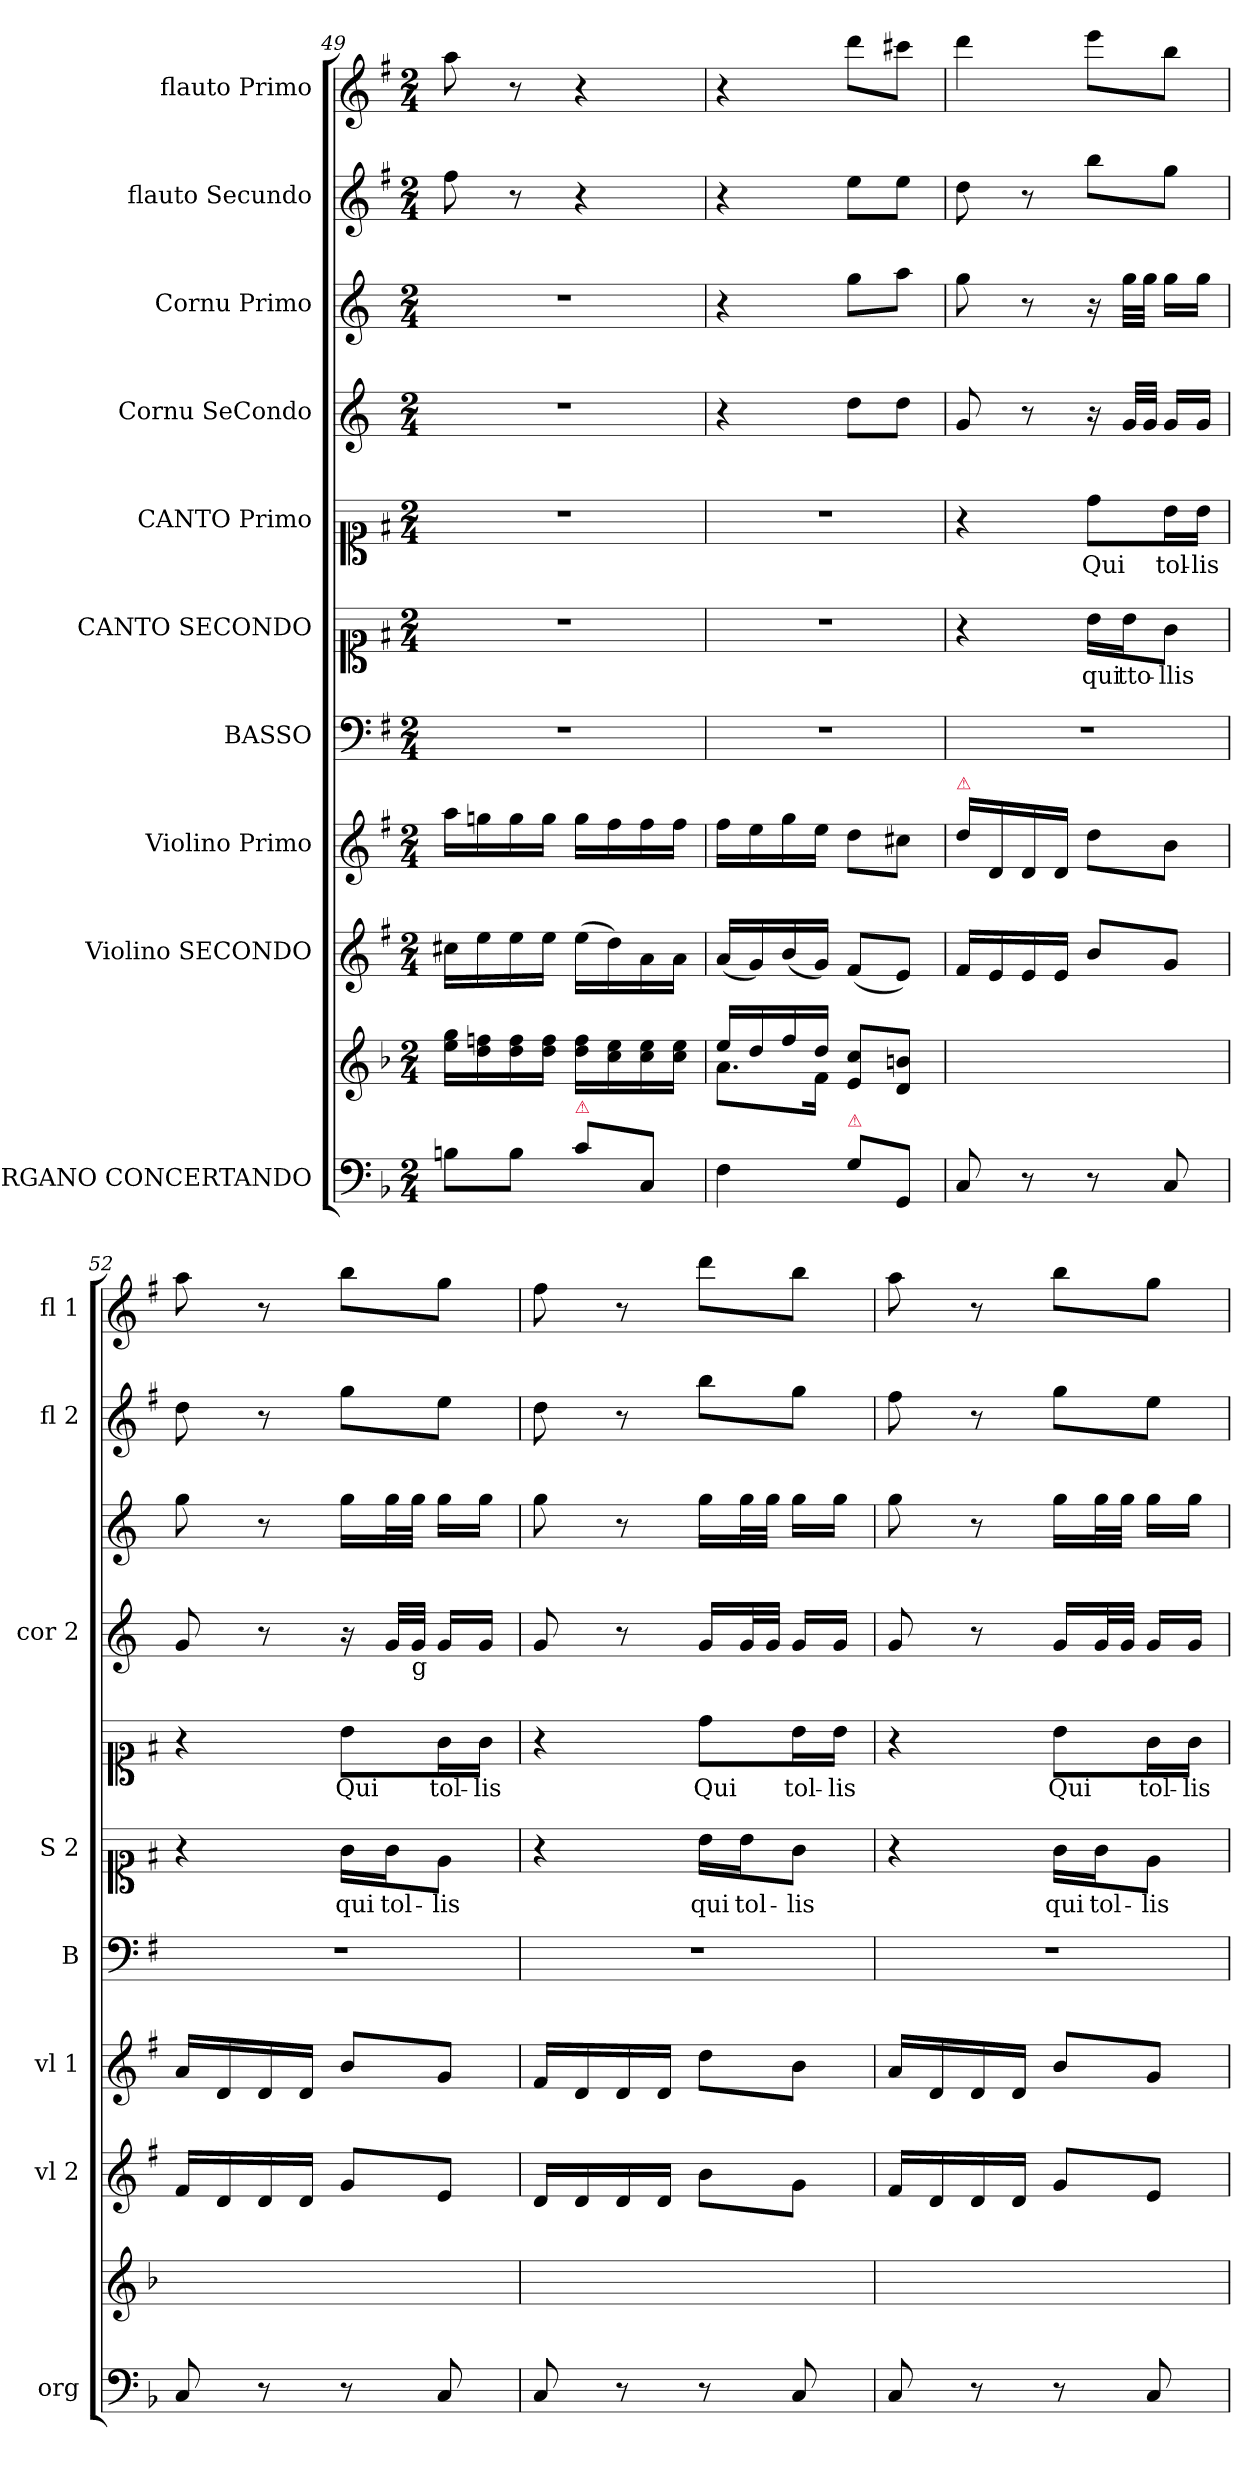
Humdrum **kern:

**kern	**kern	**dynam	**kern	**kern	**kern	**kern	**text	**kern	**text	**kern	**kern	**kern	**kern
*part10	*part10	*part10	*part9	*part8	*part7	*part6	*part6	*part5	*part5	*part4	*part3	*part2	*part1
*staff11	*staff10	*staff10/11	*staff9	*staff8	*staff7	*staff6	*staff6	*staff5	*staff5	*staff4	*staff3	*staff2	*staff1
*I"ORGANO CONCERTANDO	*	*	*I"Violino SECONDO	*I"Violino Primo	*I"BASSO	*I"CANTO SECONDO	*	*I"CANTO Primo	*	*I"Cornu SeCondo	*I"Cornu Primo	*I"flauto Secundo	*I"flauto Primo
*I'org	*	*	*I'vl 2	*I'vl 1	*I'B	*I'S 2	*	*	*	*I'cor 2	*	*I'fl 2	*I'fl 1
*clefF4	*clefG2	*	*clefG2	*clefG2	*clefF4	*clefC1	*	*clefC1	*	*clefG2	*clefG2	*clefG2	*clefG2
*ITrd-1c-2	*ITrd-1c-2	*	*	*	*	*	*	*	*	*ITrd3c5	*ITrd3c5	*	*
*k[f#]	*k[f#]	*	*k[f#]	*k[f#]	*k[f#]	*k[f#]	*	*k[f#]	*	*k[f#]	*k[f#]	*k[f#]	*k[f#]
*G:	*G:	*	*G:	*G:	*G:	*G:	*	*G:	*	*	*	*G:	*G:
*M2/4	*M2/4	*	*M2/4	*M2/4	*M2/4	*M2/4	*	*M2/4	*	*M2/4	*M2/4	*M2/4	*M2/4
=49	=49	=49	=49	=49	=49	=49	=49	=49	=49	=49	=49	=49	=49
8c#X\L	16ff#\ 16aa\LL	.	16cc#X\LL	16aa\LL	2r	2r	.	2r	.	2r	2r	8ff#\	8aa\
.	16ee\ 16ggn\	.	16ee\	16ggn\	.	.	.	.	.	.	.	.	.
8c#\J	16ee\ 16gg\	.	16ee\	16gg\	.	.	.	.	.	.	.	8r	8r
.	16ee\ 16gg\JJ	.	16ee\JJ	16gg\JJ	.	.	.	.	.	.	.	.	.
!LO:TX:a:color=crimson:t=⚠	!	!	!	!	!	!	!	!	!	!	!	!	!
8d\L	16ee\ 16gg\LL	.	(16ee\LL	16gg\LL	.	.	.	.	.	.	.	4r	4r
.	16dd\ 16ff#\	.	16dd\)	16ff#\	.	.	.	.	.	.	.	.	.
8D/J	16dd\ 16ff#\	.	16a\	16ff#\	.	.	.	.	.	.	.	.	.
.	16dd\ 16ff#\JJ	.	16a\JJ	16ff#\JJ	.	.	.	.	.	.	.	.	.
=50	=50	=50	=50	=50	=50	=50	=50	=50	=50	=50	=50	=50	=50
*	*^	*	*	*	*	*	*	*	*	*	*	*	*
4G\	16ff#/LL	8.b\L	.	(16a/LL	16ff#\LL	2r	2r	.	2r	.	4r	4r	4r	4r
.	16ee/	.	.	16g/)	16ee\	.	.	.	.	.	.	.	.	.
.	16gg/	.	.	(16b/	16gg\	.	.	.	.	.	.	.	.	.
.	16ee/JJ	16g\Jk	.	16g/JJ)	16ee\JJ	.	.	.	.	.	.	.	.	.
!LO:TX:a:color=crimson:t=⚠	!	!	!	!	!	!	!	!	!	!	!	!	!	!
8A\L	8f#/ 8dd/L	4f#\yy	.	(8f#/L	8dd\L	.	.	.	.	.	8a\L	8dd\L	8ee\L	8ddd\L
8AA/J	8e/ 8cc#X/J	.	.	8e/J)	8cc#X\J	.	.	.	.	.	8a\J	8ee\J	8ee\J	8ccc#X\J
*	*v	*v	*	*	*	*	*	*	*	*	*	*	*	*
=51	=51	=51	=51	=51	=51	=51	=51	=51	=51	=51	=51	=51	=51
!	!	!	!	!LO:TX:a:color=crimson:t=⚠	!	!	!	!	!	!	!	!	!
!	!	!LO:DY:a	!	!	!	!	!	!	!	!	!	!	!
8D/	2ryy	Piano	16f#/LL	16dd\LL	2r	4r	.	4r	.	8d/	8dd\	8dd\	4ddd\
.	.	.	16e/	16d/	.	.	.	.	.	.	.	.	.
8r	.	.	16e/	16d/	.	.	.	.	.	8r	8r	8r	.
.	.	.	16e/JJ	16d/JJ	.	.	.	.	.	.	.	.	.
8r	.	.	8b/L	8dd\L	.	16b\LL	qui	8dd\L	Qui	16r	16r	8bb\L	8eee\L
.	.	.	.	.	.	16b\J	tto-	.	.	32d/LLL	32dd\LLL	.	.
.	.	.	.	.	.	.	.	.	.	32d/JJJ	32dd\JJJ	.	.
8D/	.	.	8g/J	8b\J	.	8g\J	-llis	16b\L	tol-	16d/LL	16dd\LL	8gg\J	8bb\J
.	.	.	.	.	.	.	.	16b\JJ	-lis	16d/JJ	16dd\JJ	.	.
=52	=52	=52	=52	=52	=52	=52	=52	=52	=52	=52	=52	=52	=52
8D/	2ryy	.	16f#/LL	16a/LL	2r	4r	.	4r	.	8d/	8dd\	8dd\	8aa\
.	.	.	16d/	16d/	.	.	.	.	.	.	.	.	.
8r	.	.	16d/	16d/	.	.	.	.	.	8r	8r	8r	8r
.	.	.	16d/JJ	16d/JJ	.	.	.	.	.	.	.	.	.
8r	.	.	8g/L	8b/L	.	16g\LL	qui	8b\L	Qui	16r	16dd\LL	8gg\L	8bb\L
.	.	.	.	.	.	16g\J	tol-	.	.	32d/LLL	32dd\L	.	.
!	!	!	!	!	!	!	!	!	!	!LO:TX:b:t=g	!	!	!
.	.	.	.	.	.	.	.	.	.	32d/JJJ	32dd\JJJ	.	.
8D/	.	.	8e/J	8g/J	.	8e\J	-lis	16g\L	tol-	16d/LL	16dd\LL	8ee\J	8gg\J
.	.	.	.	.	.	.	.	16g\JJ	-lis	16d/JJ	16dd\JJ	.	.
=53	=53	=53	=53	=53	=53	=53	=53	=53	=53	=53	=53	=53	=53
8D/	2ryy	.	16d/LL	16f#/LL	2r	4r	.	4r	.	8d/	8dd\	8dd\	8ff#\
.	.	.	16d/	16d/	.	.	.	.	.	.	.	.	.
8r	.	.	16d/	16d/	.	.	.	.	.	8r	8r	8r	8r
.	.	.	16d/JJ	16d/JJ	.	.	.	.	.	.	.	.	.
8r	.	.	8b\L	8dd\L	.	16b\LL	qui	8dd\L	Qui	16d/LL	16dd\LL	8bb\L	8ddd\L
.	.	.	.	.	.	16b\J	tol-	.	.	32d/L	32dd\L	.	.
.	.	.	.	.	.	.	.	.	.	32d/JJJ	32dd\JJJ	.	.
8D/	.	.	8g\J	8b\J	.	8g\J	-lis	16b\L	tol-	16d/LL	16dd\LL	8gg\J	8bb\J
.	.	.	.	.	.	.	.	16b\JJ	-lis	16d/JJ	16dd\JJ	.	.
=54	=54	=54	=54	=54	=54	=54	=54	=54	=54	=54	=54	=54	=54
8D/	2ryy	.	16f#/LL	16a/LL	2r	4r	.	4r	.	8d/	8dd\	8ff#\	8aa\
.	.	.	16d/	16d/	.	.	.	.	.	.	.	.	.
8r	.	.	16d/	16d/	.	.	.	.	.	8r	8r	8r	8r
.	.	.	16d/JJ	16d/JJ	.	.	.	.	.	.	.	.	.
8r	.	.	8g/L	8b/L	.	16g\LL	qui	8b\L	Qui	16d/LL	16dd\LL	8gg\L	8bb\L
.	.	.	.	.	.	16g\J	tol-	.	.	32d/L	32dd\L	.	.
.	.	.	.	.	.	.	.	.	.	32d/JJJ	32dd\JJJ	.	.
8D/	.	.	8e/J	8g/J	.	8e\J	-lis	16g\L	tol-	16d/LL	16dd\LL	8ee\J	8gg\J
.	.	.	.	.	.	.	.	16g\JJ	-lis	16d/JJ	16dd\JJ	.	.
=	=	=	=	=	=	=	=	=	=	=	=	=	=
*-	*-	*-	*-	*-	*-	*-	*-	*-	*-	*-	*-	*-	*-
